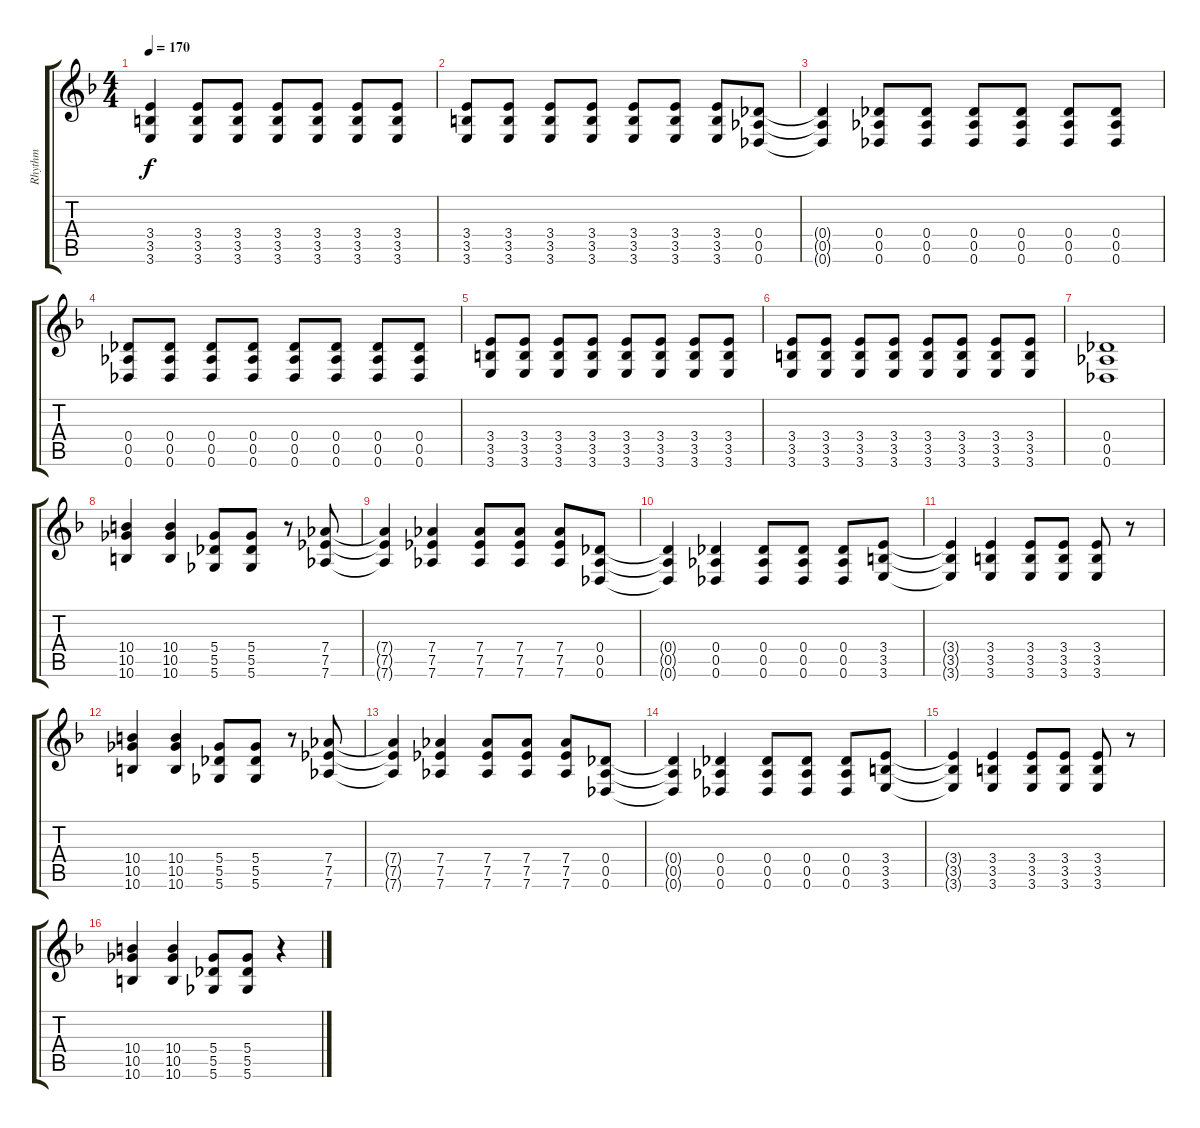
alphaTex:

\track ("Rhythm" "Rhythm") {instrument overdrivenguitar}
\staff {score tabs}
\tuning (Eb4 Bb3 Gb3 Db3 Ab2 Db2) {hide}
\ts (4 4)
\tempo 170
\clef g2
\ks f
(3.4{t} 3.5{t} 3.6{t}).4{dy f} (3.4 3.5 3.6).8 (3.4 3.5 3.6).8 (3.4 3.5 3.6).8 (3.4 3.5 3.6).8 (3.4 3.5 3.6).8 (3.4 3.5 3.6).8 |
(3.4 3.5 3.6).8 (3.4 3.5 3.6).8 (3.4 3.5 3.6).8 (3.4 3.5 3.6).8 (3.4 3.5 3.6).8 (3.4 3.5 3.6).8 (3.4 3.5 3.6).8 (0.4 0.5 0.6).8 |
(0.4{t} 0.5{t} 0.6{t}).4 (0.4 0.5 0.6).8 (0.4 0.5 0.6).8 (0.4 0.5 0.6).8 (0.4 0.5 0.6).8 (0.4 0.5 0.6).8 (0.4 0.5 0.6).8 |
(0.4 0.5 0.6).8 (0.4 0.5 0.6).8 (0.4 0.5 0.6).8 (0.4 0.5 0.6).8 (0.4 0.5 0.6).8 (0.4 0.5 0.6).8 (0.4 0.5 0.6).8 (0.4 0.5 0.6).8 |
(3.4 3.5 3.6).8 (3.4 3.5 3.6).8 (3.4 3.5 3.6).8 (3.4 3.5 3.6).8 (3.4 3.5 3.6).8 (3.4 3.5 3.6).8 (3.4 3.5 3.6).8 (3.4 3.5 3.6).8 |
(3.4 3.5 3.6).8 (3.4 3.5 3.6).8 (3.4 3.5 3.6).8 (3.4 3.5 3.6).8 (3.4 3.5 3.6).8 (3.4 3.5 3.6).8 (3.4 3.5 3.6).8 (3.4 3.5 3.6).8 |
(0.4 0.5 0.6).1 |
(10.4 10.5 10.6).4 (10.4 10.5 10.6).4 (5.4 5.5 5.6).8 (5.4 5.5 5.6).8 r.8 (7.4 7.5 7.6).8 |
(7.4{t} 7.5{t} 7.6{t}).4 (7.4 7.5 7.6).4 (7.4 7.5 7.6).8 (7.4 7.5 7.6).8 (7.4 7.5 7.6).8 (0.4 0.5 0.6).8 |
(0.4{t} 0.5{t} 0.6{t}).4 (0.4 0.5 0.6).4 (0.4 0.5 0.6).8 (0.4 0.5 0.6).8 (0.4 0.5 0.6).8 (3.4 3.5 3.6).8 |
(3.4{t} 3.5{t} 3.6{t}).4 (3.4 3.5 3.6).4 (3.4 3.5 3.6).8 (3.4 3.5 3.6).8 (3.4 3.5 3.6).8 r.8 |
(10.4 10.5 10.6).4 (10.4 10.5 10.6).4 (5.4 5.5 5.6).8 (5.4 5.5 5.6).8 r.8 (7.4 7.5 7.6).8 |
(7.4{t} 7.5{t} 7.6{t}).4 (7.4 7.5 7.6).4 (7.4 7.5 7.6).8 (7.4 7.5 7.6).8 (7.4 7.5 7.6).8 (0.4 0.5 0.6).8 |
(0.4{t} 0.5{t} 0.6{t}).4 (0.4 0.5 0.6).4 (0.4 0.5 0.6).8 (0.4 0.5 0.6).8 (0.4 0.5 0.6).8 (3.4 3.5 3.6).8 |
(3.4{t} 3.5{t} 3.6{t}).4 (3.4 3.5 3.6).4 (3.4 3.5 3.6).8 (3.4 3.5 3.6).8 (3.4 3.5 3.6).8 r.8 |
(10.4 10.5 10.6).4 (10.4 10.5 10.6).4 (5.4 5.5 5.6).8 (5.4 5.5 5.6).8 r.4
